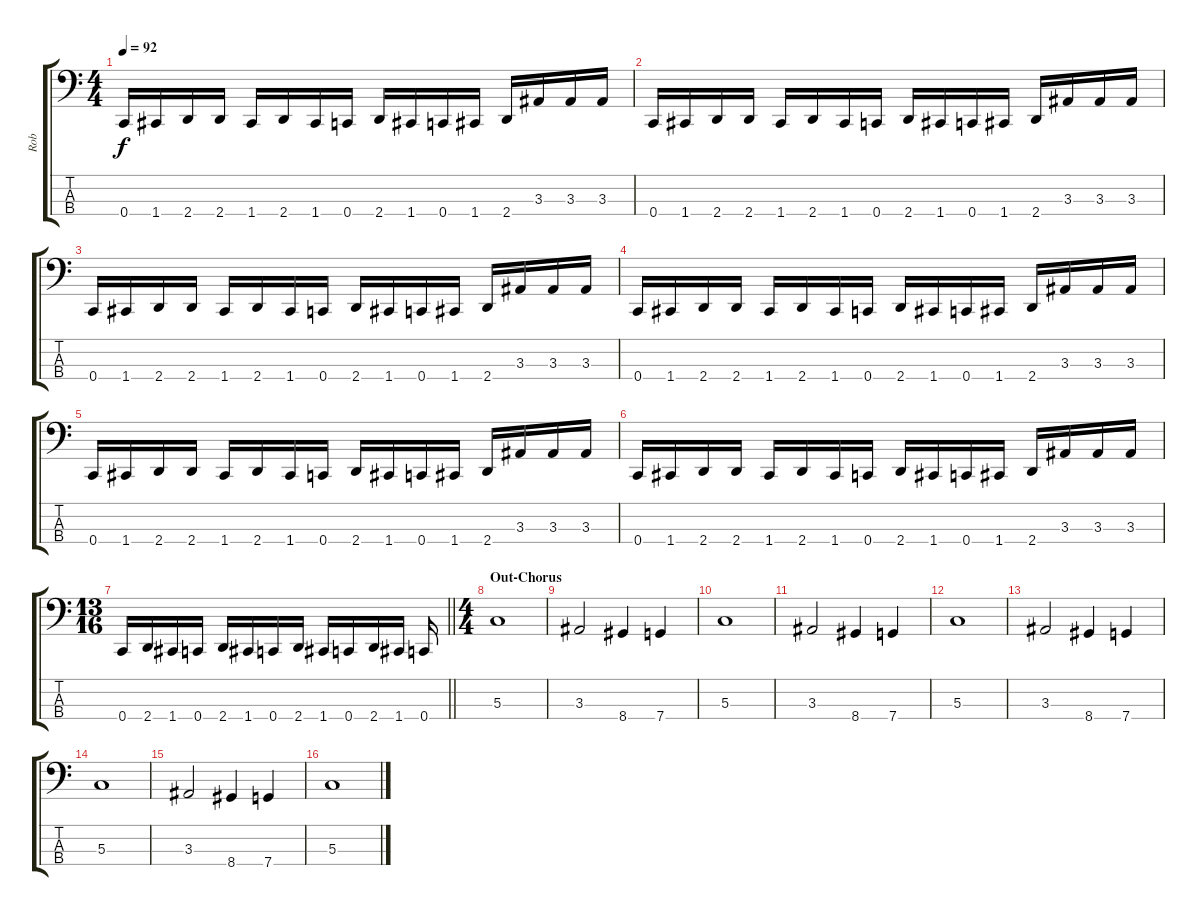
\track ("Rob" "Rob") {instrument electricbassfinger}
\staff {score tabs}
\tuning (F2 C2 G1 C1) {hide}
\ts (4 4)
\tempo 92
\clef f4
\ks c
0.4.16{dy f} 1.4.16 2.4.16 2.4.16 1.4.16 2.4.16 1.4.16 0.4.16 2.4.16 1.4.16 0.4.16 1.4.16 2.4.16 3.3.16 3.3.16 3.3.16 |
0.4.16 1.4.16 2.4.16 2.4.16 1.4.16 2.4.16 1.4.16 0.4.16 2.4.16 1.4.16 0.4.16 1.4.16 2.4.16 3.3.16 3.3.16 3.3.16 |
0.4.16 1.4.16 2.4.16 2.4.16 1.4.16 2.4.16 1.4.16 0.4.16 2.4.16 1.4.16 0.4.16 1.4.16 2.4.16 3.3.16 3.3.16 3.3.16 |
0.4.16 1.4.16 2.4.16 2.4.16 1.4.16 2.4.16 1.4.16 0.4.16 2.4.16 1.4.16 0.4.16 1.4.16 2.4.16 3.3.16 3.3.16 3.3.16 |
0.4.16 1.4.16 2.4.16 2.4.16 1.4.16 2.4.16 1.4.16 0.4.16 2.4.16 1.4.16 0.4.16 1.4.16 2.4.16 3.3.16 3.3.16 3.3.16 |
0.4.16 1.4.16 2.4.16 2.4.16 1.4.16 2.4.16 1.4.16 0.4.16 2.4.16 1.4.16 0.4.16 1.4.16 2.4.16 3.3.16 3.3.16 3.3.16 |
\ts (13 16)
\barLineRight lightlight
0.4.16 2.4.16 1.4.16 0.4.16 2.4.16 1.4.16 0.4.16 2.4.16 1.4.16 0.4.16 2.4.16 1.4.16 0.4.16 |
\ts (4 4)
\section ("" "Out-Chorus")
5.3.1 |
3.3.2 8.4.4 7.4.4 |
5.3.1 |
3.3.2 8.4.4 7.4.4 |
5.3.1 |
3.3.2 8.4.4 7.4.4 |
5.3.1 |
3.3.2 8.4.4 7.4.4 |
5.3.1
